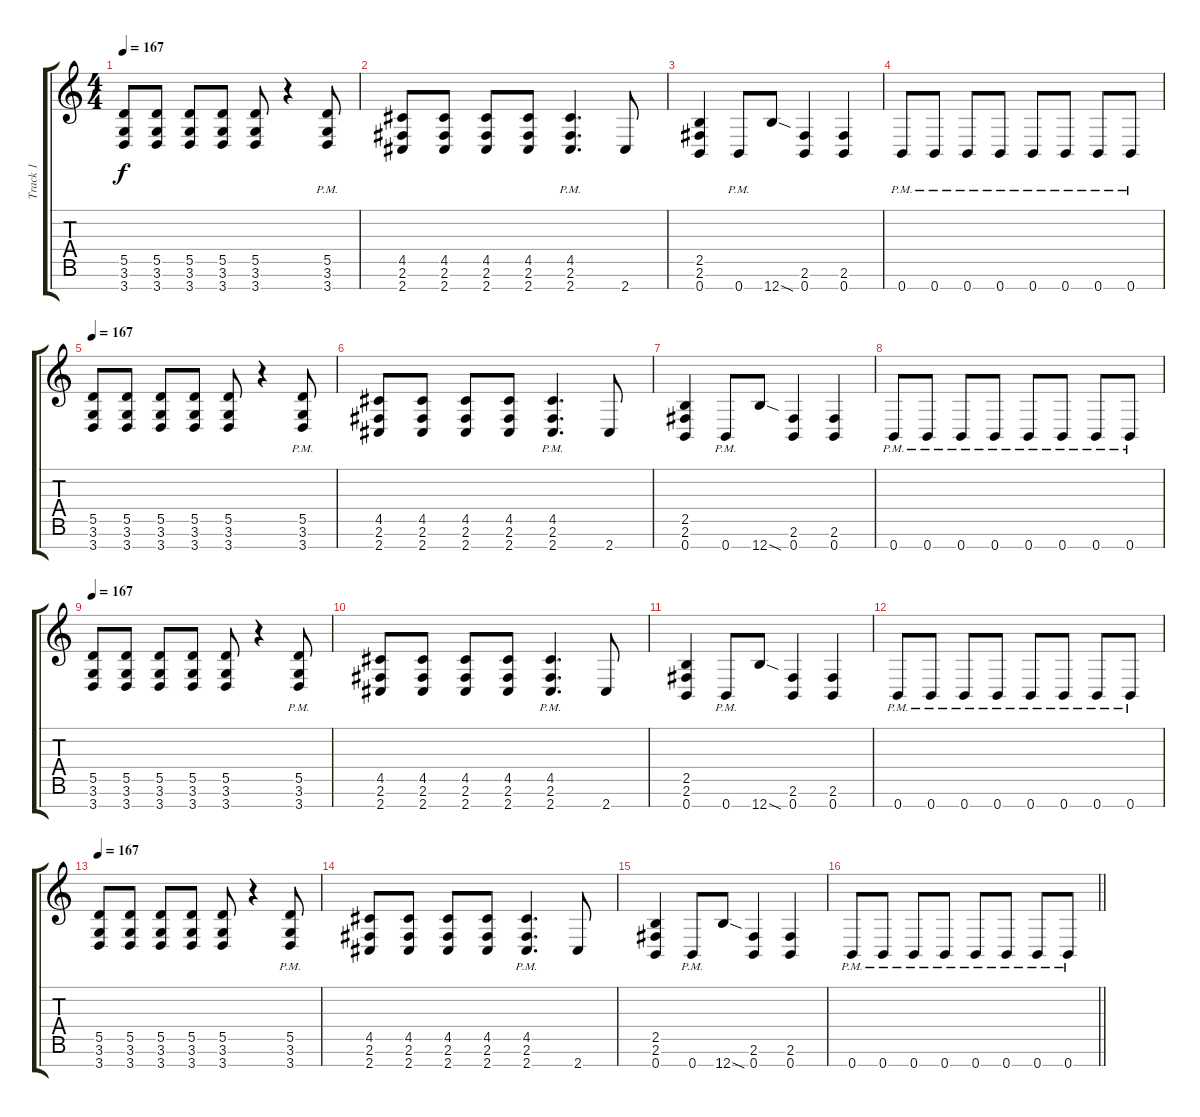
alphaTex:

\track ("Track 1" "Track 1") {instrument distortionguitar}
\staff {score tabs}
\tuning (E4 B3 G3 D3 A2 E2 B1) {hide}
\ts (4 4)
\section ("" "")
\tempo 167
\clef g2
\ks c
(5.5 3.6 3.7).8{dy f} (5.5 3.6 3.7).8 (5.5 3.6 3.7).8 (5.5 3.6 3.7).8 (5.5 3.6 3.7).8 r.4 (5.5 3.6 3.7{pm}).8 |
(4.5 2.6 2.7).8 (4.5 2.6 2.7).8 (4.5 2.6 2.7).8 (4.5 2.6 2.7).8 (4.5 2.6 2.7{pm}).4{d} 2.7.8 |
(2.5 2.6 0.7).4 0.7{pm}.8 12.7{sod}.8 (2.6 0.7).4 (2.6 0.7).4 |
0.7{pm}.8 0.7{pm}.8 0.7{pm}.8 0.7{pm}.8 0.7{pm}.8 0.7{pm}.8 0.7{pm}.8 0.7{pm}.8 |
\tempo 167
(5.5 3.6 3.7).8 (5.5 3.6 3.7).8 (5.5 3.6 3.7).8 (5.5 3.6 3.7).8 (5.5 3.6 3.7).8 r.4 (5.5 3.6 3.7{pm}).8 |
(4.5 2.6 2.7).8 (4.5 2.6 2.7).8 (4.5 2.6 2.7).8 (4.5 2.6 2.7).8 (4.5 2.6 2.7{pm}).4{d} 2.7.8 |
(2.5 2.6 0.7).4 0.7{pm}.8 12.7{sod}.8 (2.6 0.7).4 (2.6 0.7).4 |
0.7{pm}.8 0.7{pm}.8 0.7{pm}.8 0.7{pm}.8 0.7{pm}.8 0.7{pm}.8 0.7{pm}.8 0.7{pm}.8 |
\tempo 167
(5.5 3.6 3.7).8 (5.5 3.6 3.7).8 (5.5 3.6 3.7).8 (5.5 3.6 3.7).8 (5.5 3.6 3.7).8 r.4 (5.5 3.6 3.7{pm}).8 |
(4.5 2.6 2.7).8 (4.5 2.6 2.7).8 (4.5 2.6 2.7).8 (4.5 2.6 2.7).8 (4.5 2.6 2.7{pm}).4{d} 2.7.8 |
(2.5 2.6 0.7).4 0.7{pm}.8 12.7{sod}.8 (2.6 0.7).4 (2.6 0.7).4 |
0.7{pm}.8 0.7{pm}.8 0.7{pm}.8 0.7{pm}.8 0.7{pm}.8 0.7{pm}.8 0.7{pm}.8 0.7{pm}.8 |
\tempo 167
(5.5 3.6 3.7).8 (5.5 3.6 3.7).8 (5.5 3.6 3.7).8 (5.5 3.6 3.7).8 (5.5 3.6 3.7).8 r.4 (5.5 3.6 3.7{pm}).8 |
(4.5 2.6 2.7).8 (4.5 2.6 2.7).8 (4.5 2.6 2.7).8 (4.5 2.6 2.7).8 (4.5 2.6 2.7{pm}).4{d} 2.7.8 |
(2.5 2.6 0.7).4 0.7{pm}.8 12.7{sod}.8 (2.6 0.7).4 (2.6 0.7).4 |
\barLineRight lightlight
0.7{pm}.8 0.7{pm}.8 0.7{pm}.8 0.7{pm}.8 0.7{pm}.8 0.7{pm}.8 0.7{pm}.8 0.7{pm}.8
